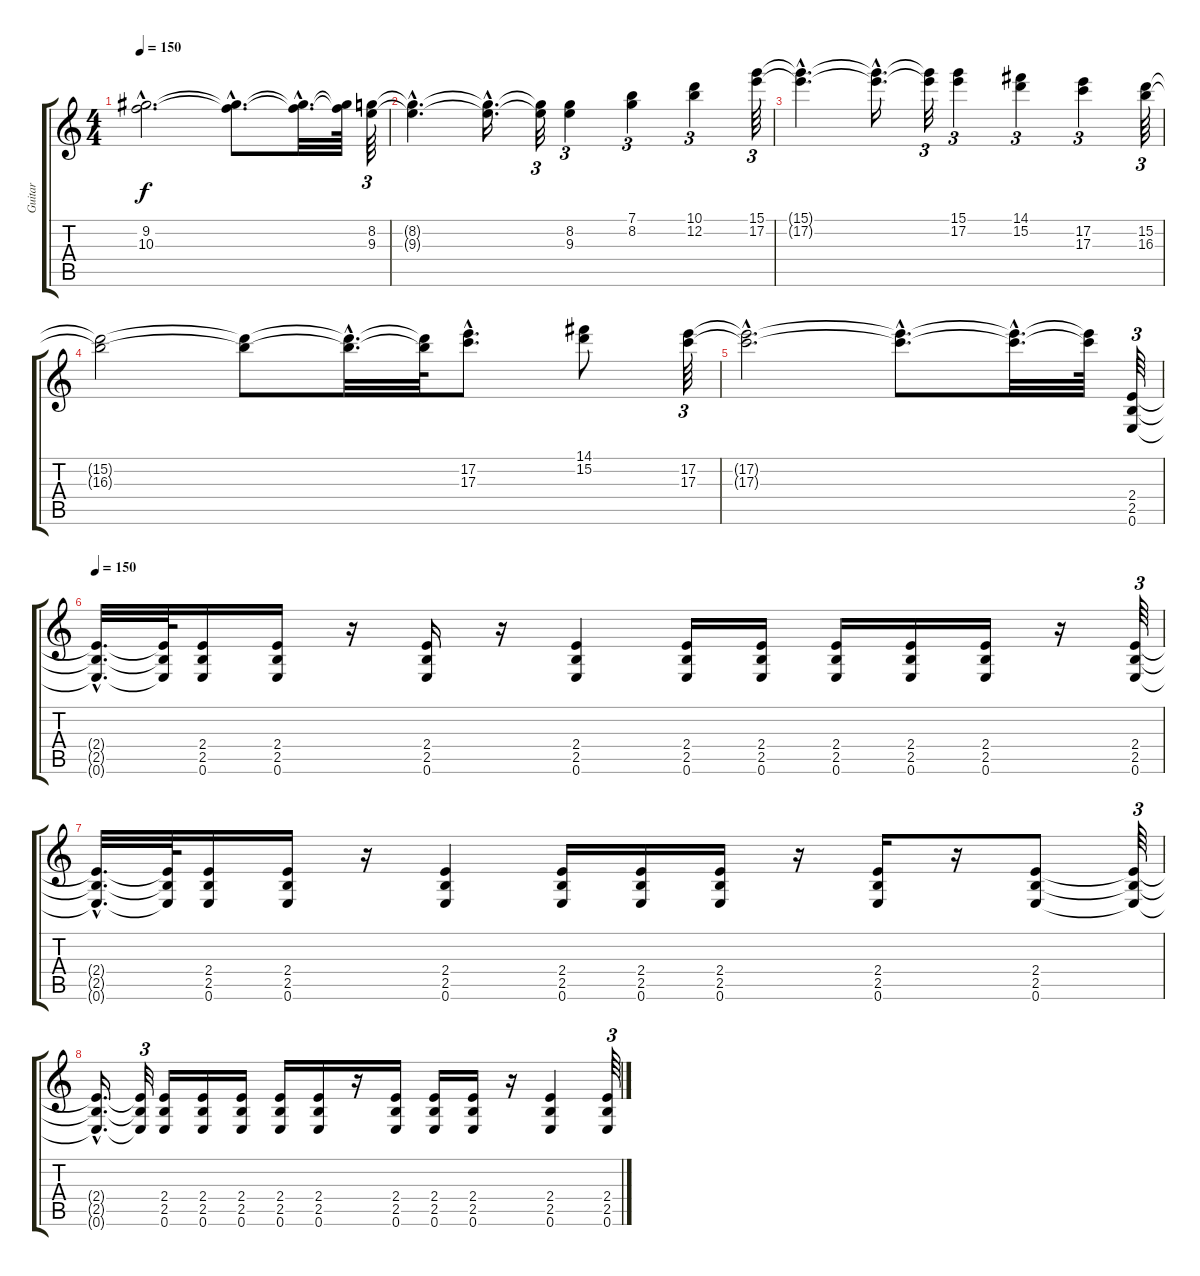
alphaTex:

\track ("Guitar" "Guitar") {instrument distortionguitar}
\staff {score tabs}
\tuning (E4 B3 G3 D3 A2 E2) {hide}
\ts (4 4)
\tempo 150
\clef g2
\ks c
(9.2{hac t} 10.3{hac t}).2{d dy f} (9.2{hac t} 10.3{hac t}).8{d} (9.2{hac t} 10.3{hac t}).32{d} (9.2{t} 10.3{t}).64 (8.2 9.3).64{tu (3 2)} |
(8.2{hac t} 9.3{hac t}).4{d} (8.2{hac t} 9.3{hac t}).16{d} (8.2{t} 9.3{t}).32{tu (3 2)} (8.2 9.3).4{tu (3 2)} (7.1 8.2).4{tu (3 2)} (10.1 12.2).4{tu (3 2)} (15.1 17.2).64{tu (3 2)} |
(15.1{hac t} 17.2{hac t}).4{d} (15.1{hac t} 17.2{hac t}).16{d} (15.1{t} 17.2{t}).32{tu (3 2)} (15.1 17.2).4{tu (3 2)} (14.1 15.2).4{tu (3 2)} (17.2 17.3).4{tu (3 2)} (15.2 16.3).64{tu (3 2)} |
(15.2{t} 16.3{t}).2 (15.2{t} 16.3{t}).8 (15.2{hac t} 16.3{hac t}).32{d} (15.2{t} 16.3{t}).64 (17.2{hac} 17.3{hac}).8{d} (14.1 15.2).8 (17.2 17.3).64{tu (3 2)} |
(17.2{hac t} 17.3{hac t}).2{d} (17.2{hac t} 17.3{hac t}).8{d} (17.2{hac t} 17.3{hac t}).32{d} (17.2{t} 17.3{t}).64 (2.4 2.5 0.6).64{tu (3 2)} |
\tempo 150
(2.4{hac t} 2.5{hac t} 0.6{hac t}).32{d} (2.4{t} 2.5{t} 0.6{t}).64 (2.4 2.5 0.6).16 (2.4 2.5 0.6).16 r.16 (2.4 2.5 0.6).16 r.16 (2.4 2.5 0.6).4 (2.4 2.5 0.6).16 (2.4 2.5 0.6).16 (2.4 2.5 0.6).16 (2.4 2.5 0.6).16 (2.4 2.5 0.6).16 r.16 (2.4 2.5 0.6).64{tu (3 2)} |
(2.4{hac t} 2.5{hac t} 0.6{hac t}).32{d} (2.4{t} 2.5{t} 0.6{t}).64 (2.4 2.5 0.6).16 (2.4 2.5 0.6).16 r.16 (2.4 2.5 0.6).4 (2.4 2.5 0.6).16 (2.4 2.5 0.6).16 (2.4 2.5 0.6).16 r.16 (2.4 2.5 0.6).16 r.16 (2.4 2.5 0.6).8 (2.4{t} 2.5{t} 0.6{t}).64{tu (3 2)} |
(2.4{hac t} 2.5{hac t} 0.6{hac t}).16{d} (2.4{t} 2.5{t} 0.6{t}).32{tu (3 2)} (2.4 2.5 0.6).16 (2.4 2.5 0.6).16 (2.4 2.5 0.6).16 (2.4 2.5 0.6).16 (2.4 2.5 0.6).16 r.16 (2.4 2.5 0.6).16 (2.4 2.5 0.6).16 (2.4 2.5 0.6).16 r.16 (2.4 2.5 0.6).4 (2.4 2.5 0.6).64{tu (3 2)}
